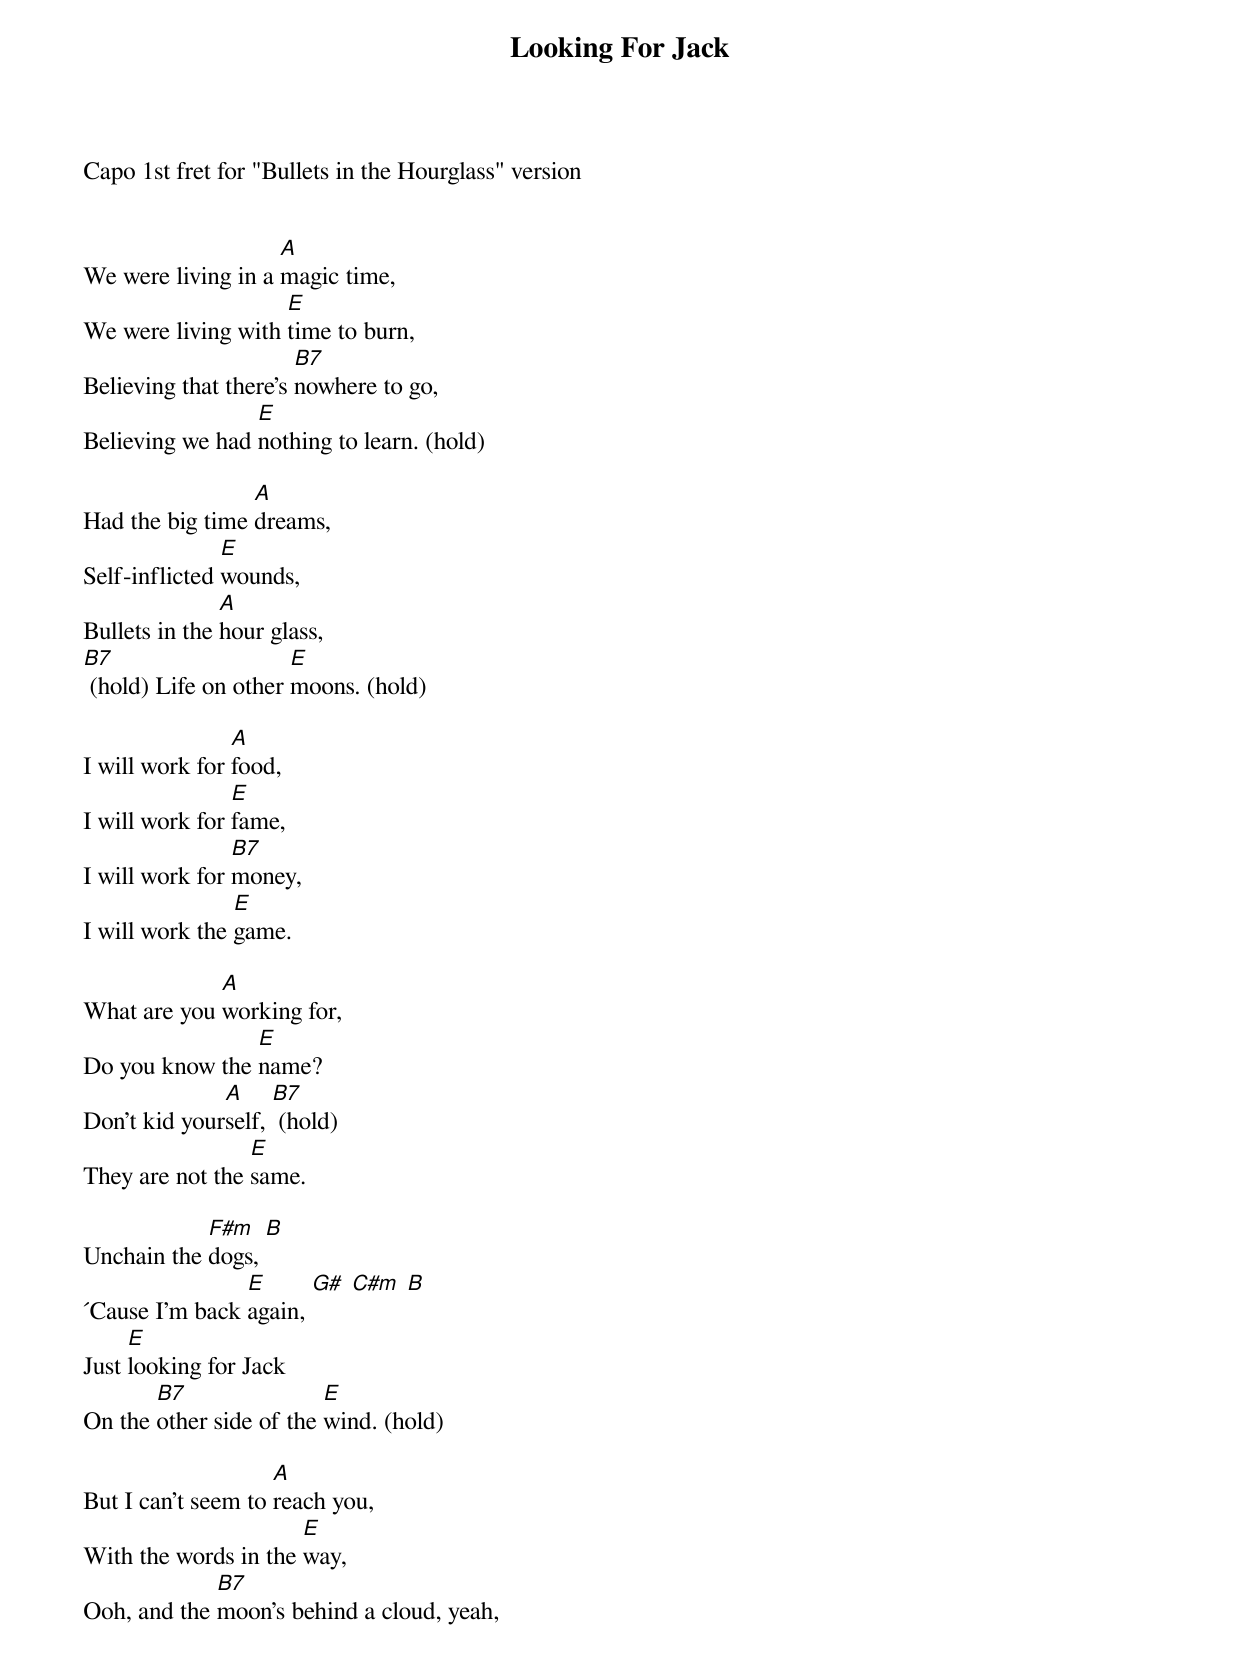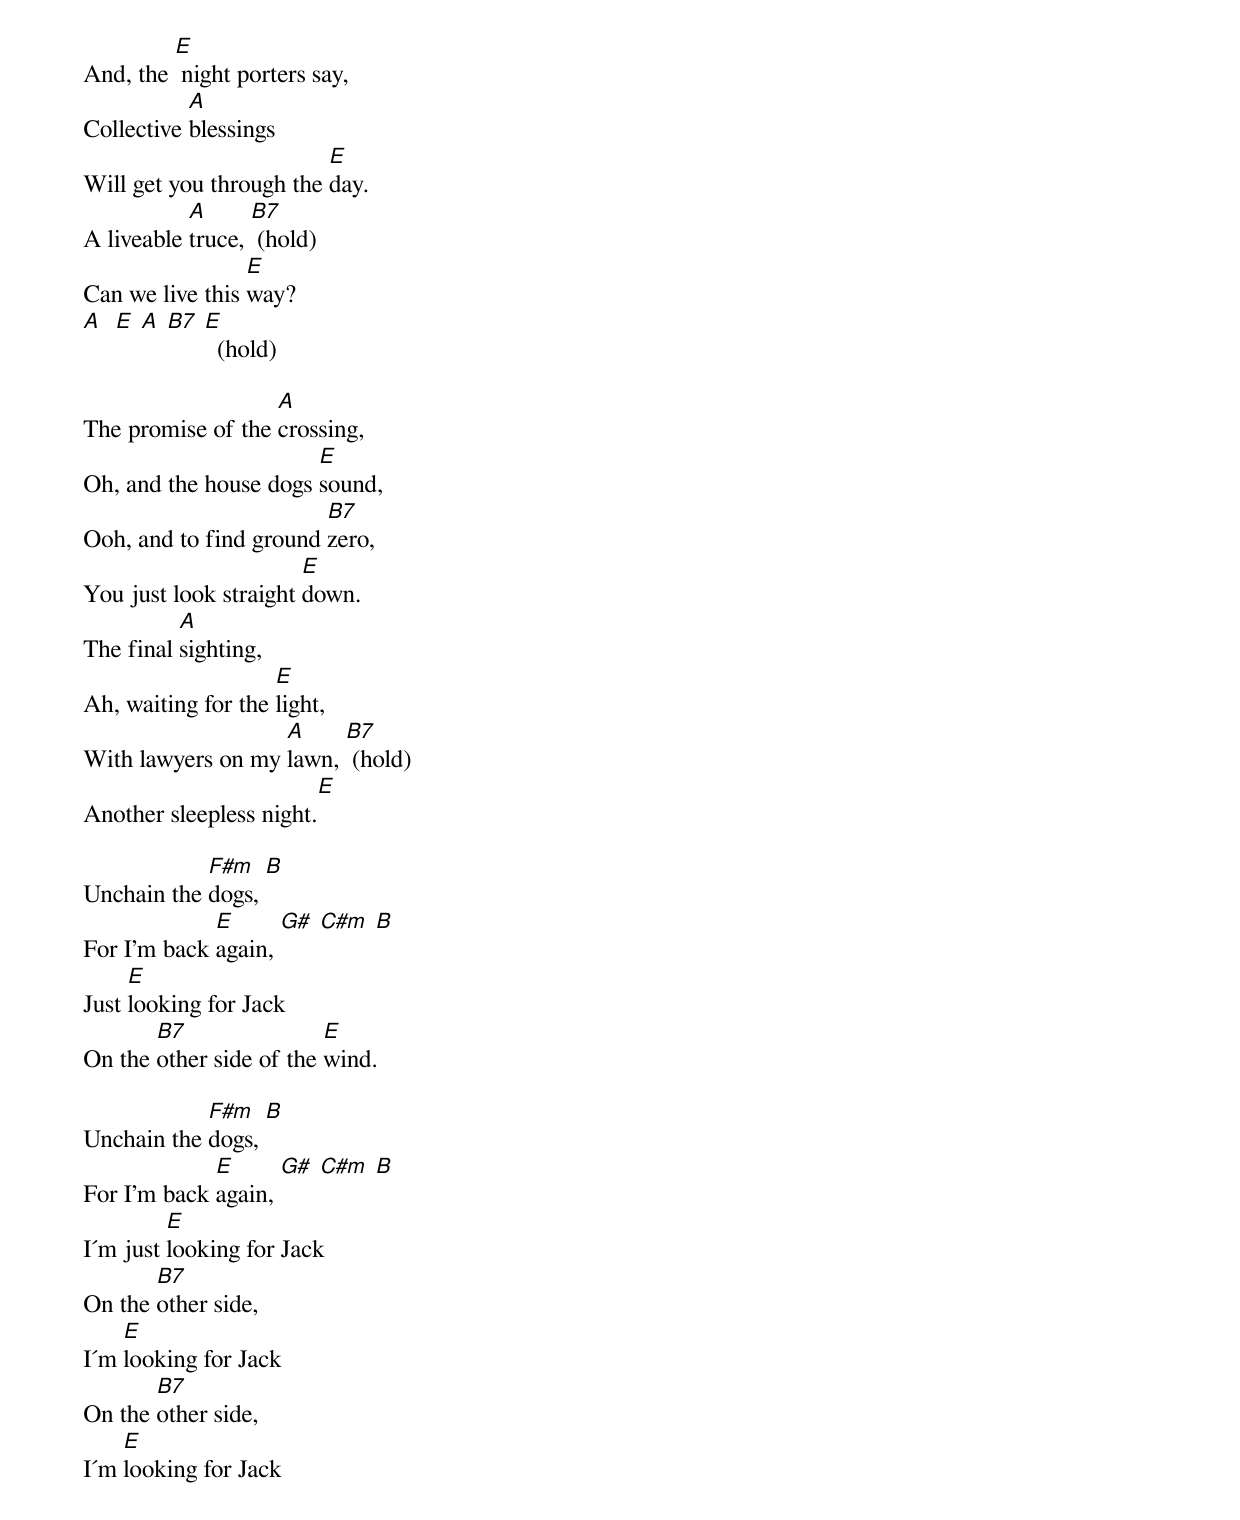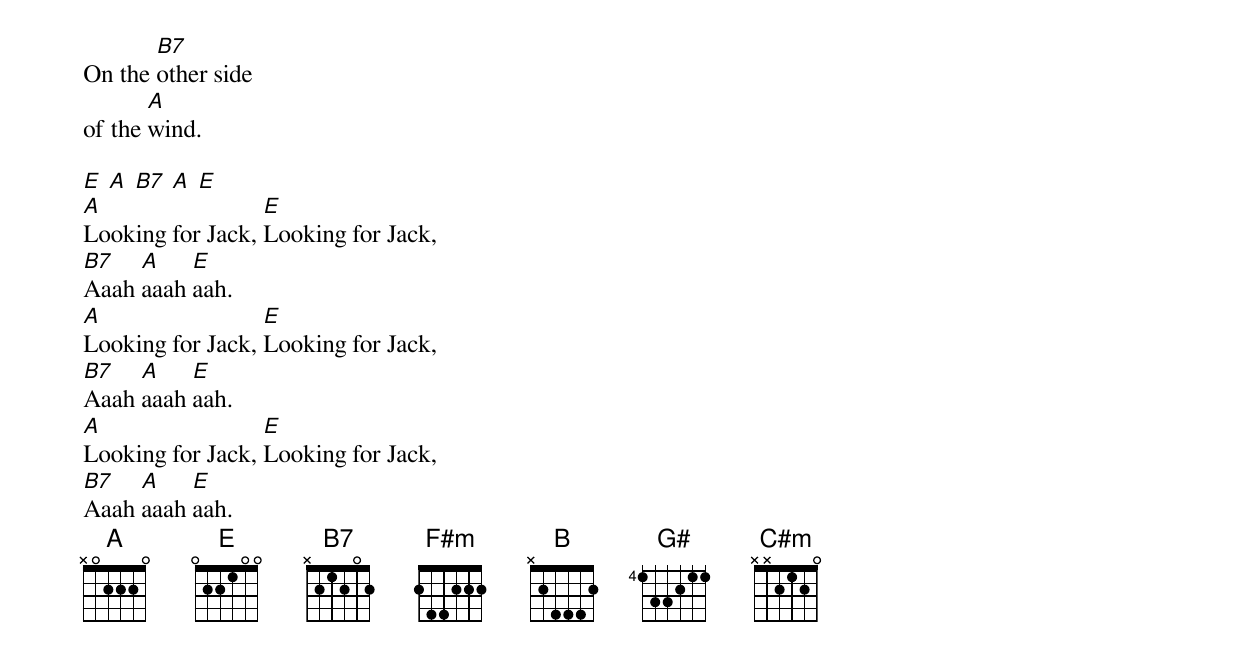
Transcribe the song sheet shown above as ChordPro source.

{title: Looking For Jack}
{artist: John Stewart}
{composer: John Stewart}
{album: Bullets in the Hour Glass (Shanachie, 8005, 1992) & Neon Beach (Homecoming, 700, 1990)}

Capo 1st fret for "Bullets in the Hourglass" version


We were living in a [A]magic time,
We were living with [E]time to burn,
Believing that there's [B7]nowhere to go,
Believing we had [E]nothing to learn. (hold)

Had the big time [A]dreams,
Self-inflicted [E]wounds,
Bullets in the [A]hour glass,
[B7] (hold) Life on other [E]moons. (hold)

I will work for [A]food,
I will work for [E]fame,
I will work for [B7]money,
I will work the [E]game.

What are you [A]working for,
Do you know the [E]name?
Don't kid your[A]self, [B7] (hold)
They are not the [E]same.

Unchain the [F#m]dogs, [B]
´Cause I'm back [E]again, [G#] [C#m] [B]
Just [E]looking for Jack
On the [B7]other side of the [E]wind. (hold)

But I can't seem to [A]reach you,
With the words in the [E]way,
Ooh, and the [B7]moon's behind a cloud, yeah,
And, the [E] night porters say,
Collective [A]blessings
Will get you through the [E]day.
A liveable [A]truce, [B7] (hold)
Can we live this [E]way?
[A]  [E] [A] [B7] [E]  (hold)

The promise of the [A]crossing,
Oh, and the house dogs [E]sound,
Ooh, and to find ground [B7]zero,
You just look straight [E]down.
The final [A]sighting,
Ah, waiting for the [E]light,
With lawyers on my [A]lawn, [B7] (hold)
Another sleepless night.[E]

Unchain the [F#m]dogs, [B]
For I'm back [E]again, [G#] [C#m] [B]
Just [E]looking for Jack
On the [B7]other side of the [E]wind.

Unchain the [F#m]dogs, [B]
For I'm back [E]again, [G#] [C#m] [B]
I´m just [E]looking for Jack
On the [B7]other side,
I´m [E]looking for Jack
On the [B7]other side,
I´m [E]looking for Jack
On the [B7]other side
of the [A]wind.

[E] [A] [B7] [A] [E]
[A]Looking for Jack, [E]Looking for Jack,
[B7]Aaah [A]aaah [E]aah.
[A]Looking for Jack, [E]Looking for Jack,
[B7]Aaah [A]aaah [E]aah.
[A]Looking for Jack, [E]Looking for Jack,
[B7]Aaah [A]aaah [E]aah.
